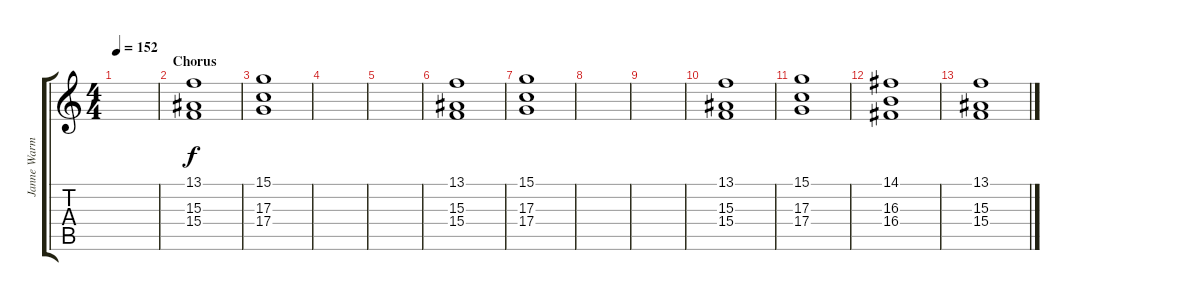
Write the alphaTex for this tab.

\track ("Janne Warman" "Janne Warm") {instrument stringensemble1}
\staff {score tabs}
\tuning (E4 B3 G3 D3 A2 E2) {hide}
\ts (4 4)
\tempo 152
\clef g2
\ks c
|
\section ("" "Chorus")
(13.1 15.3 15.4).1{volume 12 instrument stringensemble1} |
(15.1 17.3 17.4).1 |
|
|
(13.1 15.3 15.4).1{volume 12 instrument stringensemble1} |
(15.1 17.3 17.4).1 |
|
|
(13.1 15.3 15.4).1{volume 12 instrument stringensemble1} |
(15.1 17.3 17.4).1 |
(14.1 16.3 16.4).1 |
(13.1 15.3 15.4).1{volume 12 instrument stringensemble1}
